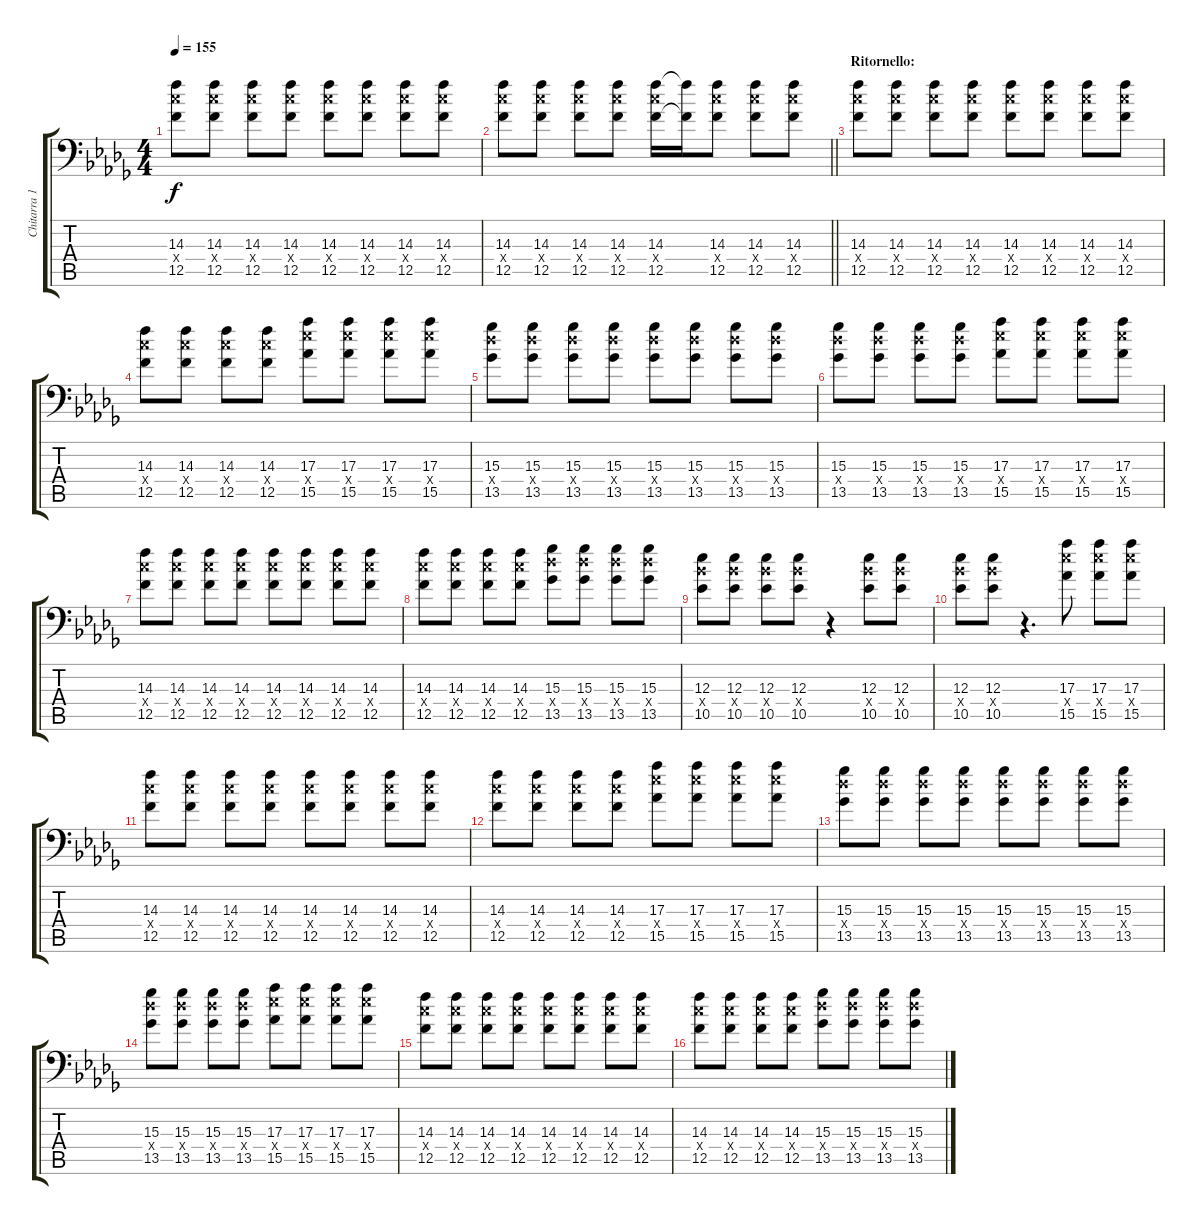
\track ("Chitarra 1" "Chitarra 1") {instrument overdrivenguitar}
\staff {score tabs}
\tuning (C4 G3 Eb3 Bb2 F2 Bb1) {hide}
\ts (4 4)
\tempo 155
\clef f4
\ks bbminor
(14.3 14.4{x} 12.5).8{dy f} (14.3 14.4{x} 12.5).8 (14.3 14.4{x} 12.5).8 (14.3 14.4{x} 12.5).8 (14.3 14.4{x} 12.5).8 (14.3 14.4{x} 12.5).8 (14.3 14.4{x} 12.5).8 (14.3 14.4{x} 12.5).8 |
\barLineRight lightlight
(14.3 14.4{x} 12.5).8 (14.3 14.4{x} 12.5).8 (14.3 14.4{x} 12.5).8 (14.3 14.4{x} 12.5).8 (14.3 14.4{x} 12.5).16{volume 0} (14.3{t} 12.5{t}).16{volume 10} (14.3 14.4{x} 12.5).8 (14.3 14.4{x} 12.5).8 (14.3 14.4{x} 12.5).8 |
\section ("" "Ritornello:")
(14.3 14.4{x} 12.5).8 (14.3 14.4{x} 12.5).8 (14.3 14.4{x} 12.5).8 (14.3 14.4{x} 12.5).8 (14.3 14.4{x} 12.5).8 (14.3 14.4{x} 12.5).8 (14.3 14.4{x} 12.5).8 (14.3 14.4{x} 12.5).8 |
(14.3 14.4{x} 12.5).8 (14.3 14.4{x} 12.5).8 (14.3 14.4{x} 12.5).8 (14.3 14.4{x} 12.5).8 (17.3 17.4{x} 15.5).8 (17.3 17.4{x} 15.5).8 (17.3 17.4{x} 15.5).8 (17.3 17.4{x} 15.5).8 |
(15.3 15.4{x} 13.5).8 (15.3 15.4{x} 13.5).8 (15.3 15.4{x} 13.5).8 (15.3 15.4{x} 13.5).8 (15.3 15.4{x} 13.5).8 (15.3 15.4{x} 13.5).8 (15.3 15.4{x} 13.5).8 (15.3 15.4{x} 13.5).8 |
(15.3 15.4{x} 13.5).8 (15.3 15.4{x} 13.5).8 (15.3 15.4{x} 13.5).8 (15.3 15.4{x} 13.5).8 (17.3 17.4{x} 15.5).8 (17.3 17.4{x} 15.5).8 (17.3 17.4{x} 15.5).8 (17.3 17.4{x} 15.5).8 |
(14.3 14.4{x} 12.5).8 (14.3 14.4{x} 12.5).8 (14.3 14.4{x} 12.5).8 (14.3 14.4{x} 12.5).8 (14.3 14.4{x} 12.5).8 (14.3 14.4{x} 12.5).8 (14.3 14.4{x} 12.5).8 (14.3 14.4{x} 12.5).8 |
(14.3 14.4{x} 12.5).8 (14.3 14.4{x} 12.5).8 (14.3 14.4{x} 12.5).8 (14.3 14.4{x} 12.5).8 (15.3 15.4{x} 13.5).8 (15.3 15.4{x} 13.5).8 (15.3 15.4{x} 13.5).8 (15.3 15.4{x} 13.5).8 |
(12.3 12.4{x} 10.5).8 (12.3 12.4{x} 10.5).8 (12.3 12.4{x} 10.5).8 (12.3 12.4{x} 10.5).8 r.4 (12.3 12.4{x} 10.5).8 (12.3 12.4{x} 10.5).8 |
(12.3 12.4{x} 10.5).8 (12.3 12.4{x} 10.5).8 r.4{d} (17.3 17.4{x} 15.5).8 (17.3 17.4{x} 15.5).8 (17.3 17.4{x} 15.5).8 |
(14.3 14.4{x} 12.5).8 (14.3 14.4{x} 12.5).8 (14.3 14.4{x} 12.5).8 (14.3 14.4{x} 12.5).8 (14.3 14.4{x} 12.5).8 (14.3 14.4{x} 12.5).8 (14.3 14.4{x} 12.5).8 (14.3 14.4{x} 12.5).8 |
(14.3 14.4{x} 12.5).8 (14.3 14.4{x} 12.5).8 (14.3 14.4{x} 12.5).8 (14.3 14.4{x} 12.5).8 (17.3 17.4{x} 15.5).8 (17.3 17.4{x} 15.5).8 (17.3 17.4{x} 15.5).8 (17.3 17.4{x} 15.5).8 |
(15.3 15.4{x} 13.5).8 (15.3 15.4{x} 13.5).8 (15.3 15.4{x} 13.5).8 (15.3 15.4{x} 13.5).8 (15.3 15.4{x} 13.5).8 (15.3 15.4{x} 13.5).8 (15.3 15.4{x} 13.5).8 (15.3 15.4{x} 13.5).8 |
(15.3 15.4{x} 13.5).8 (15.3 15.4{x} 13.5).8 (15.3 15.4{x} 13.5).8 (15.3 15.4{x} 13.5).8 (17.3 17.4{x} 15.5).8 (17.3 17.4{x} 15.5).8 (17.3 17.4{x} 15.5).8 (17.3 17.4{x} 15.5).8 |
(14.3 14.4{x} 12.5).8 (14.3 14.4{x} 12.5).8 (14.3 14.4{x} 12.5).8 (14.3 14.4{x} 12.5).8 (14.3 14.4{x} 12.5).8 (14.3 14.4{x} 12.5).8 (14.3 14.4{x} 12.5).8 (14.3 14.4{x} 12.5).8 |
(14.3 14.4{x} 12.5).8 (14.3 14.4{x} 12.5).8 (14.3 14.4{x} 12.5).8 (14.3 14.4{x} 12.5).8 (15.3 15.4{x} 13.5).8 (15.3 15.4{x} 13.5).8 (15.3 15.4{x} 13.5).8 (15.3 15.4{x} 13.5).8
